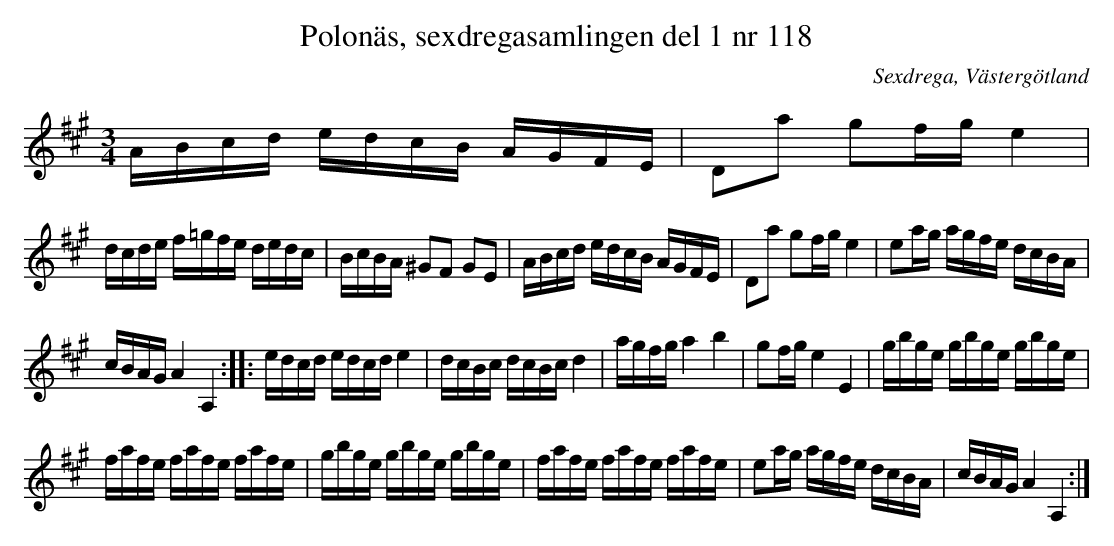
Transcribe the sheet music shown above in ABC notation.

X:1
T: Polonäs, sexdregasamlingen del 1 nr 118
O: Sexdrega, Västergötland
M: 3/4
L: 1/16
K: A
ABcd edcB AGFE | D2a2 g2fg e4 |
dcde f=gfe dedc | BcBA ^G2F2 G2E2 |$ ABcd edcB AGFE | D2a2 g2fg e4 | e2ag agfe dcBA |
cBAG A4 A,4 :: edcd edcd e4 | dcBc dcBc d4 | agfg a4 b4 | g2fg e4 E4 | gbge gbge gbge |
fafe fafe fafe | gbge gbge gbge | fafe fafe fafe | e2ag agfe dcBA | cBAG A4 A,4 :|
